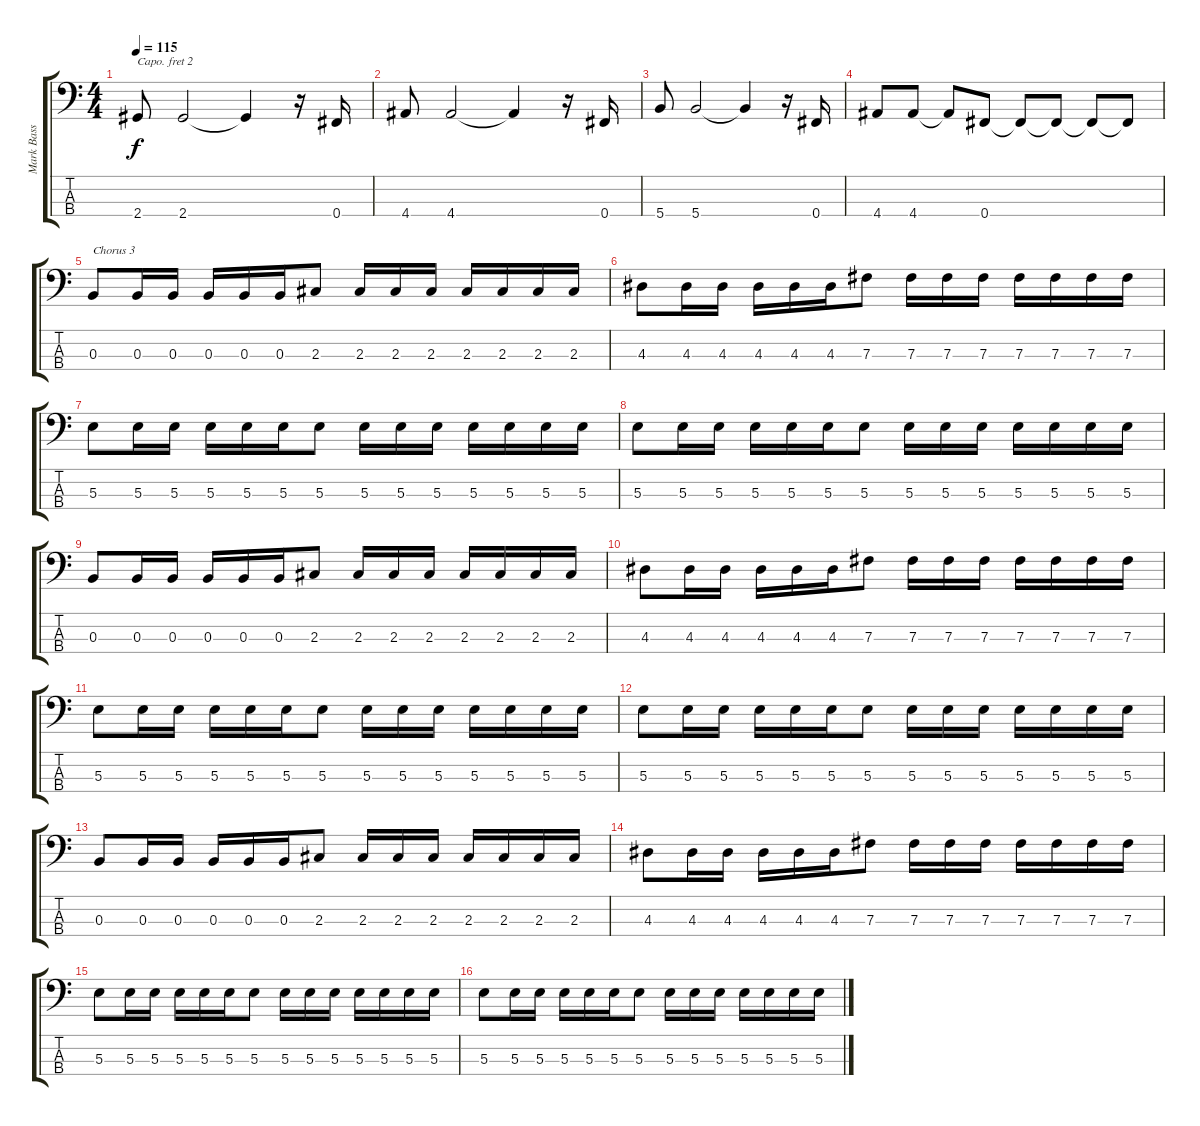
\track ("Mark Bass" "Mark Bass") {instrument electricbasspick}
\staff {score tabs}
\capo 2
\tuning (G2 D2 A1 E1) {hide}
\ts (4 4)
\tempo 115
\clef f4
\ks c
2.4.8{dy f} 2.4.2 2.4{t}.4 r.16 0.4.16 |
4.4.8 4.4.2 4.4{t}.4 r.16 0.4.16 |
5.4.8 5.4.2 5.4{t}.4 r.16 0.4.16 |
4.4.8 4.4.8 4.4{t}.8 0.4.8 0.4{t}.8 0.4{t}.8 0.4{t}.8 0.4{t}.8 |
0.3.8{txt "Chorus 3"} 0.3.16 0.3.16 0.3.16 0.3.16 0.3.16 2.3.8 2.3.16 2.3.16 2.3.16 2.3.16 2.3.16 2.3.16 2.3.16 |
4.3.8 4.3.16 4.3.16 4.3.16 4.3.16 4.3.16 7.3.8 7.3.16 7.3.16 7.3.16 7.3.16 7.3.16 7.3.16 7.3.16 |
5.3.8 5.3.16 5.3.16 5.3.16 5.3.16 5.3.16 5.3.8 5.3.16 5.3.16 5.3.16 5.3.16 5.3.16 5.3.16 5.3.16 |
5.3.8 5.3.16 5.3.16 5.3.16 5.3.16 5.3.16 5.3.8 5.3.16 5.3.16 5.3.16 5.3.16 5.3.16 5.3.16 5.3.16 |
0.3.8 0.3.16 0.3.16 0.3.16 0.3.16 0.3.16 2.3.8 2.3.16 2.3.16 2.3.16 2.3.16 2.3.16 2.3.16 2.3.16 |
4.3.8 4.3.16 4.3.16 4.3.16 4.3.16 4.3.16 7.3.8 7.3.16 7.3.16 7.3.16 7.3.16 7.3.16 7.3.16 7.3.16 |
5.3.8 5.3.16 5.3.16 5.3.16 5.3.16 5.3.16 5.3.8 5.3.16 5.3.16 5.3.16 5.3.16 5.3.16 5.3.16 5.3.16 |
5.3.8 5.3.16 5.3.16 5.3.16 5.3.16 5.3.16 5.3.8 5.3.16 5.3.16 5.3.16 5.3.16 5.3.16 5.3.16 5.3.16 |
0.3.8 0.3.16 0.3.16 0.3.16 0.3.16 0.3.16 2.3.8 2.3.16 2.3.16 2.3.16 2.3.16 2.3.16 2.3.16 2.3.16 |
4.3.8 4.3.16 4.3.16 4.3.16 4.3.16 4.3.16 7.3.8 7.3.16 7.3.16 7.3.16 7.3.16 7.3.16 7.3.16 7.3.16 |
5.3.8 5.3.16 5.3.16 5.3.16 5.3.16 5.3.16 5.3.8 5.3.16 5.3.16 5.3.16 5.3.16 5.3.16 5.3.16 5.3.16 |
5.3.8 5.3.16 5.3.16 5.3.16 5.3.16 5.3.16 5.3.8 5.3.16 5.3.16 5.3.16 5.3.16 5.3.16 5.3.16 5.3.16
